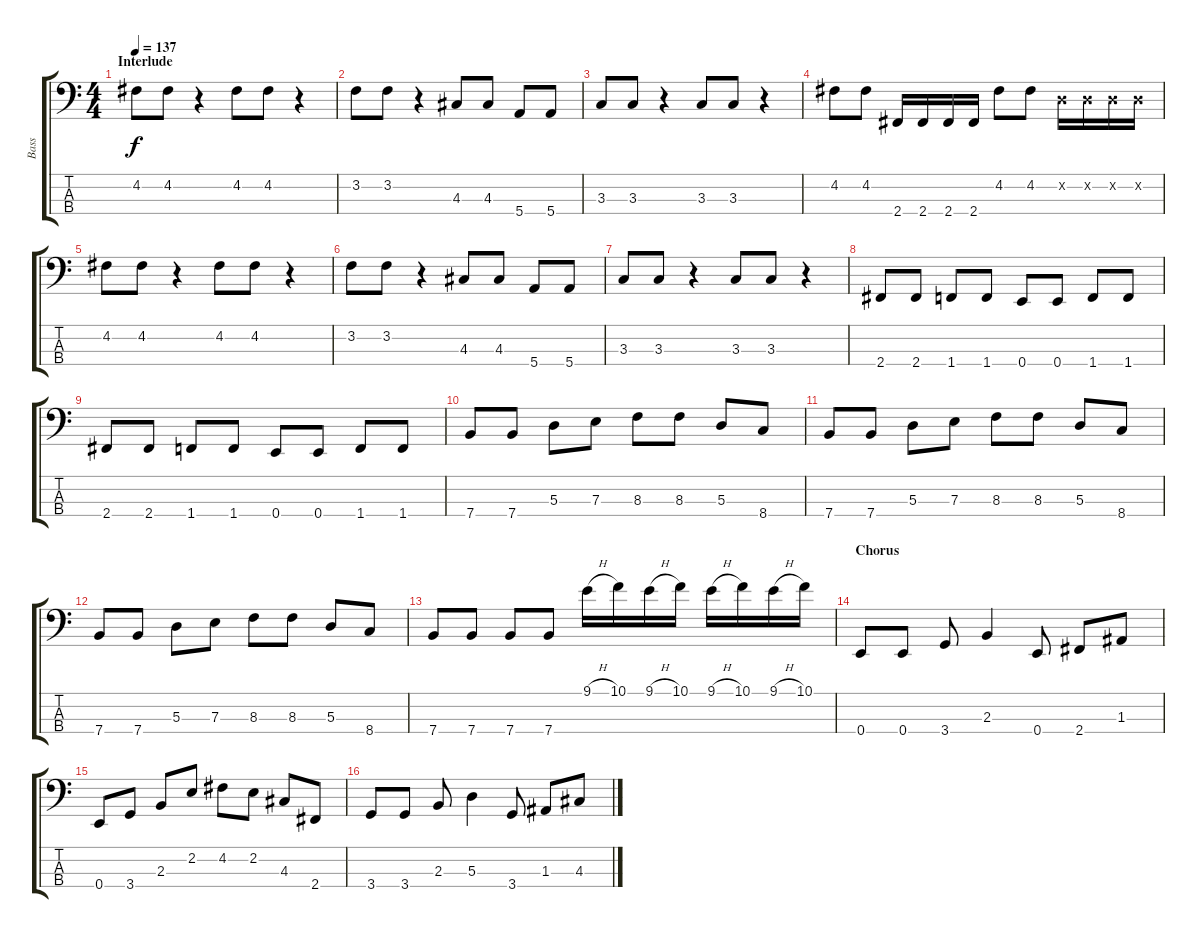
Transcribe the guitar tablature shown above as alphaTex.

\track ("Bass" "Bass") {instrument electricbassfinger}
\staff {score tabs}
\tuning (G2 D2 A1 E1) {hide}
\ts (4 4)
\section ("" "Interlude")
\tempo 137
\clef f4
\ks c
4.2.8{dy f} 4.2.8 r.4 4.2.8 4.2.8 r.4 |
3.2.8 3.2.8 r.4 4.3.8 4.3.8 5.4.8 5.4.8 |
3.3.8 3.3.8 r.4 3.3.8 3.3.8 r.4 |
4.2.8 4.2.8 2.4.16 2.4.16 2.4.16 2.4.16 4.2.8 4.2.8 0.2{x}.16 0.2{x}.16 0.2{x}.16 0.2{x}.16 |
4.2.8 4.2.8 r.4 4.2.8 4.2.8 r.4 |
3.2.8 3.2.8 r.4 4.3.8 4.3.8 5.4.8 5.4.8 |
3.3.8 3.3.8 r.4 3.3.8 3.3.8 r.4 |
2.4.8 2.4.8 1.4.8 1.4.8 0.4.8 0.4.8 1.4.8 1.4.8 |
2.4.8 2.4.8 1.4.8 1.4.8 0.4.8 0.4.8 1.4.8 1.4.8 |
7.4.8 7.4.8 5.3.8 7.3.8 8.3.8 8.3.8 5.3.8 8.4.8 |
7.4.8 7.4.8 5.3.8 7.3.8 8.3.8 8.3.8 5.3.8 8.4.8 |
7.4.8 7.4.8 5.3.8 7.3.8 8.3.8 8.3.8 5.3.8 8.4.8 |
7.4.8 7.4.8 7.4.8 7.4.8 9.1{h}.16 10.1.16 9.1{h}.16 10.1.16 9.1{h}.16 10.1.16 9.1{h}.16 10.1.16 |
\section ("" "Chorus")
0.4.8 0.4.8 3.4.8 2.3.4 0.4.8 2.4.8 1.3.8 |
0.4.8 3.4.8 2.3.8 2.2.8 4.2.8 2.2.8 4.3.8 2.4.8 |
3.4.8 3.4.8 2.3.8 5.3.4 3.4.8 1.3.8 4.3.8
